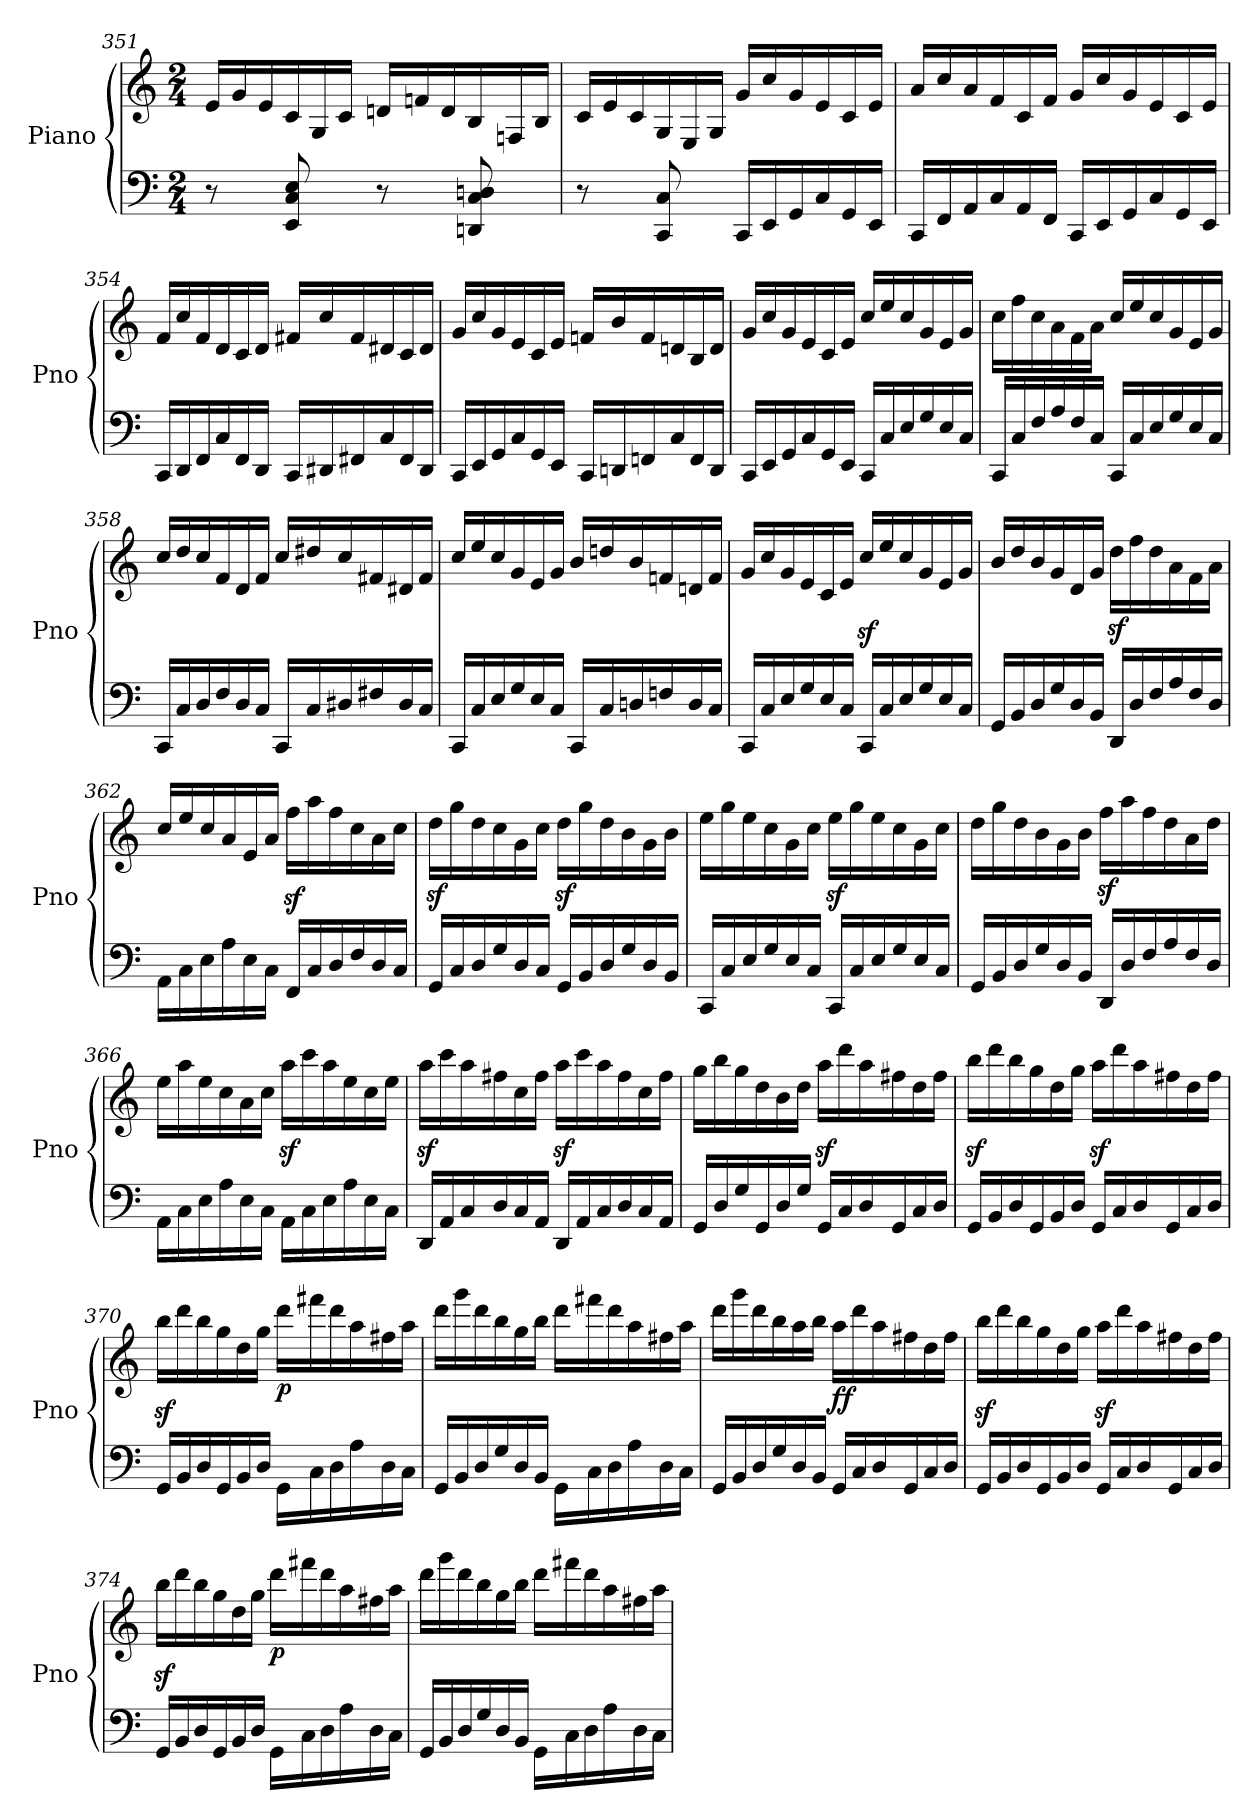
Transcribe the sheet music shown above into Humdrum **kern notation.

**kern	**kern	**dynam
*part1	*part1	*part1
*staff2	*staff1	*staff1/2
*I"Piano	*	*
*I'Pno	*	*
!!LO:LB:g=z
*clefF4	*clefG2	*
*k[]	*k[]	*
*M2/4	*M2/4	*
*	*Xtuplet	*
=351	=351	=351
8r	24e/LL	.
.	24g/	.
.	24e/	.
8EE/ 8C/ 8E/	24c/	.
.	24G/	.
.	24c/JJ	.
8r	24dn/LL	.
.	24fn/	.
.	24d/	.
8DDn/ 8C/ 8Dn/	24B/	.
.	24Fn/	.
.	24B/JJ	.
=352	=352	=352
8r	24c/LL	.
.	24e/	.
.	24c/	.
8CC/ 8C/	24G/	.
.	24E/	.
.	24G/JJ	.
*Xtuplet	*	*
!	!	!LO:DY:b
!	!	!LO:DY:n=1:b
24CC/LL	24g/LL	other-dynamics f
24EE/	24cc/	.
24GG/	24g/	.
24C/	24e/	.
24GG/	24c/	.
24EE/JJ	24e/JJ	.
=353	=353	=353
24CC/LL	24a/LL	.
24FF/	24cc/	.
24AA/	24a/	.
24C/	24f/	.
24AA/	24c/	.
24FF/JJ	24f/JJ	.
24CC/LL	24g/LL	.
24EE/	24cc/	.
24GG/	24g/	.
24C/	24e/	.
24GG/	24c/	.
24EE/JJ	24e/JJ	.
!!LO:LB:g=z
=354	=354	=354
24CC/LL	24f/LL	.
24DD/	24cc/	.
24FF/	24f/	.
24C/	24d/	.
24FF/	24c/	.
24DD/JJ	24d/JJ	.
24CC/LL	24f#X/LL	.
24DD#X/	24cc/	.
24FF#X/	24f#/	.
24C/	24d#X/	.
24FF#/	24c/	.
24DD#/JJ	24d#/JJ	.
=355	=355	=355
24CC/LL	24g/LL	.
24EE/	24cc/	.
24GG/	24g/	.
24C/	24e/	.
24GG/	24c/	.
24EE/JJ	24e/JJ	.
24CC/LL	24fn/LL	.
24DDn/	24b/	.
24FFn/	24f/	.
24C/	24dn/	.
24FF/	24B/	.
24DD/JJ	24d/JJ	.
=356	=356	=356
24CC/LL	24g/LL	.
24EE/	24cc/	.
24GG/	24g/	.
24C/	24e/	.
24GG/	24c/	.
24EE/JJ	24e/JJ	.
24CC/LL	24cc/LL	.
24C/	24ee/	.
24E/	24cc/	.
24G/	24g/	.
24E/	24e/	.
24C/JJ	24g/JJ	.
!!LO:LB:g=z
=357	=357	=357
24CC/LL	24cc\LL	.
24C/	24ff\	.
24F/	24cc\	.
24A/	24a\	.
24F/	24f\	.
24C/JJ	24a\JJ	.
24CC/LL	24cc/LL	.
24C/	24ee/	.
24E/	24cc/	.
24G/	24g/	.
24E/	24e/	.
24C/JJ	24g/JJ	.
=358	=358	=358
24CC/LL	24cc/LL	.
24C/	24dd/	.
24D/	24cc/	.
24F/	24f/	.
24D/	24d/	.
24C/JJ	24f/JJ	.
24CC/LL	24cc/LL	.
24C/	24dd#X/	.
24D#X/	24cc/	.
24F#X/	24f#X/	.
24D#/	24d#X/	.
24C/JJ	24f#/JJ	.
=359	=359	=359
24CC/LL	24cc/LL	.
24C/	24ee/	.
24E/	24cc/	.
24G/	24g/	.
24E/	24e/	.
24C/JJ	24g/JJ	.
24CC/LL	24b/LL	.
24C/	24ddn/	.
24Dn/	24b/	.
24Fn/	24fn/	.
24D/	24dn/	.
24C/JJ	24f/JJ	.
!!LO:LB:g=z
=360	=360	=360
24CC/LL	24g/LL	.
24C/	24cc/	.
24E/	24g/	.
24G/	24e/	.
24E/	24c/	.
24C/JJ	24e/JJ	.
24CC/LL	24ccz</LL	.
24C/	24ee/	.
24E/	24cc/	.
24G/	24g/	.
24E/	24e/	.
24C/JJ	24g/JJ	.
=361	=361	=361
24GG/LL	24b/LL	.
24BB/	24dd/	.
24D/	24b/	.
24G/	24g/	.
24D/	24d/	.
24BB/JJ	24g/JJ	.
24DD/LL	24ddz<\LL	.
24D/	24ff\	.
24F/	24dd\	.
24A/	24a\	.
24F/	24f\	.
24D/JJ	24a\JJ	.
=362	=362	=362
24AA\LL	24cc/LL	.
24C\	24ee/	.
24E\	24cc/	.
24A\	24a/	.
24E\	24e/	.
24C\JJ	24a/JJ	.
24FF/LL	24ffz<\LL	.
24C/	24aa\	.
24D/	24ff\	.
24F/	24cc\	.
24D/	24a\	.
24C/JJ	24cc\JJ	.
=363	=363	=363
24GG/LL	24ddz<\LL	.
24C/	24gg\	.
24D/	24dd\	.
24G/	24cc\	.
24D/	24g\	.
24C/JJ	24cc\JJ	.
24GG/LL	24ddz<\LL	.
24BB/	24gg\	.
24D/	24dd\	.
24G/	24b\	.
24D/	24g\	.
24BB/JJ	24b\JJ	.
!!LO:LB:g=z
=364	=364	=364
24CC/LL	24ee\LL	.
24C/	24gg\	.
24E/	24ee\	.
24G/	24cc\	.
24E/	24g\	.
24C/JJ	24cc\JJ	.
24CC/LL	24eez<\LL	.
24C/	24gg\	.
24E/	24ee\	.
24G/	24cc\	.
24E/	24g\	.
24C/JJ	24cc\JJ	.
=365	=365	=365
24GG/LL	24dd\LL	.
24BB/	24gg\	.
24D/	24dd\	.
24G/	24b\	.
24D/	24g\	.
24BB/JJ	24b\JJ	.
24DD/LL	24ffz<\LL	.
24D/	24aa\	.
24F/	24ff\	.
24A/	24dd\	.
24F/	24a\	.
24D/JJ	24dd\JJ	.
=366	=366	=366
24AA\LL	24ee\LL	.
24C\	24aa\	.
24E\	24ee\	.
24A\	24cc\	.
24E\	24a\	.
24C\JJ	24cc\JJ	.
24AA\LL	24aaz<\LL	.
24C\	24ccc\	.
24E\	24aa\	.
24A\	24ee\	.
24E\	24cc\	.
24C\JJ	24ee\JJ	.
=367	=367	=367
24DD/LL	24aaz<\LL	.
24AA/	24ccc\	.
24C/	24aa\	.
24D/	24ff#X\	.
24C/	24cc\	.
24AA/JJ	24ff#\JJ	.
24DD/LL	24aaz<\LL	.
24AA/	24ccc\	.
24C/	24aa\	.
24D/	24ff#\	.
24C/	24cc\	.
24AA/JJ	24ff#\JJ	.
!!LO:PB:g=z
=368	=368	=368
24GG/LL	24gg\LL	.
24D/	24bb\	.
24G/	24gg\	.
24GG/	24dd\	.
24D/	24b\	.
24G/JJ	24dd\JJ	.
24GG/LL	24aaz<\LL	.
24C/	24ddd\	.
24D/	24aa\	.
24GG/	24ff#X\	.
24C/	24dd\	.
24D/JJ	24ff#\JJ	.
=369	=369	=369
24GG/LL	24bbz<\LL	.
24BB/	24ddd\	.
24D/	24bb\	.
24GG/	24gg\	.
24BB/	24dd\	.
24D/JJ	24gg\JJ	.
24GG/LL	24aaz<\LL	.
24C/	24ddd\	.
24D/	24aa\	.
24GG/	24ff#X\	.
24C/	24dd\	.
24D/JJ	24ff#\JJ	.
=370	=370	=370
24GG/LL	24bbz<\LL	.
24BB/	24ddd\	.
24D/	24bb\	.
24GG/	24gg\	.
24BB/	24dd\	.
24D/JJ	24gg\JJ	.
!	!	!LO:DY:b
24GG\LL	24ddd\LL	p
24C\	24fff#X\	.
24D\	24ddd\	.
24A\	24aa\	.
24D\	24ff#X\	.
24C\JJ	24aa\JJ	.
!!LO:LB:g=z
=371	=371	=371
24GG/LL	24ddd\LL	.
24BB/	24ggg\	.
24D/	24ddd\	.
24G/	24bb\	.
24D/	24gg\	.
24BB/JJ	24bb\JJ	.
24GG\LL	24ddd\LL	.
24C\	24fff#X\	.
24D\	24ddd\	.
24A\	24aa\	.
24D\	24ff#X\	.
24C\JJ	24aa\JJ	.
=372	=372	=372
24GG/LL	24ddd\LL	.
24BB/	24ggg\	.
24D/	24ddd\	.
24G/	24bb\	.
24D/	24aa\	.
24BB/JJ	24bb\JJ	.
!	!	!LO:DY:b
24GG/LL	24aa\LL	ff
24C/	24ddd\	.
24D/	24aa\	.
24GG/	24ff#X\	.
24C/	24dd\	.
24D/JJ	24ff#\JJ	.
=373	=373	=373
24GG/LL	24bbz<\LL	.
24BB/	24ddd\	.
24D/	24bb\	.
24GG/	24gg\	.
24BB/	24dd\	.
24D/JJ	24gg\JJ	.
24GG/LL	24aaz<\LL	.
24C/	24ddd\	.
24D/	24aa\	.
24GG/	24ff#X\	.
24C/	24dd\	.
24D/JJ	24ff#\JJ	.
!!LO:LB:g=z
=374	=374	=374
24GG/LL	24bbz<\LL	.
24BB/	24ddd\	.
24D/	24bb\	.
24GG/	24gg\	.
24BB/	24dd\	.
24D/JJ	24gg\JJ	.
!	!	!LO:DY:b
24GG\LL	24ddd\LL	p
24C\	24fff#X\	.
24D\	24ddd\	.
24A\	24aa\	.
24D\	24ff#X\	.
24C\JJ	24aa\JJ	.
=375	=375	=375
24GG/LL	24ddd\LL	.
24BB/	24ggg\	.
24D/	24ddd\	.
24G/	24bb\	.
24D/	24gg\	.
24BB/JJ	24bb\JJ	.
24GG\LL	24ddd\LL	.
24C\	24fff#X\	.
24D\	24ddd\	.
24A\	24aa\	.
24D\	24ff#X\	.
24C\JJ	24aa\JJ	.
=	=	=
*-	*-	*-
